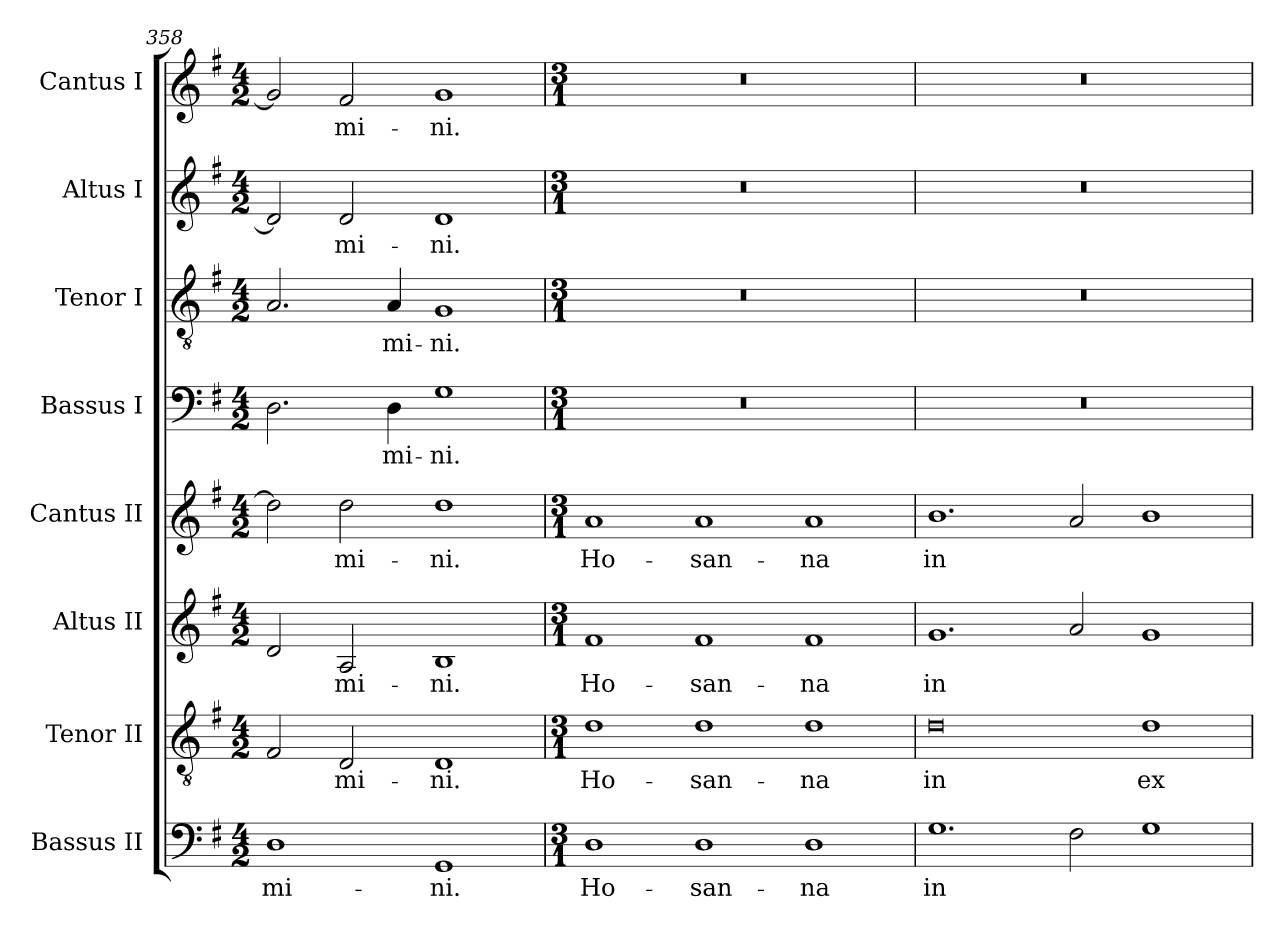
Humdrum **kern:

**kern	**text	**kern	**text	**kern	**text	**kern	**text	**kern	**text	**kern	**text	**kern	**text	**kern	**text
*part8	*part8	*part7	*part7	*part6	*part6	*part5	*part5	*part4	*part4	*part3	*part3	*part2	*part2	*part1	*part1
*staff8	*staff8	*staff7	*staff7	*staff6	*staff6	*staff5	*staff5	*staff4	*staff4	*staff3	*staff3	*staff2	*staff2	*staff1	*staff1
*I"Bassus II	*	*I"Tenor II	*	*I"Altus II	*	*I"Cantus II	*	*I"Bassus I	*	*I"Tenor I	*	*I"Altus I	*	*I"Cantus I	*
*I'B II	*	*I'T II	*	*I'A II	*	*I'C II	*	*I'B I	*	*I'T I	*	*I'A I	*	*I'C I	*
*clefF4	*	*clefGv2	*	*clefG2	*	*clefG2	*	*clefF4	*	*clefGv2	*	*clefG2	*	*clefG2	*
*k[f#]	*	*k[f#]	*	*k[f#]	*	*k[f#]	*	*k[f#]	*	*k[f#]	*	*k[f#]	*	*k[f#]	*
*G:	*	*G:	*	*G:	*	*G:	*	*G:	*	*G:	*	*G:	*	*G:	*
*M4/2	*	*M4/2	*	*M4/2	*	*M4/2	*	*M4/2	*	*M4/2	*	*M4/2	*	*M4/2	*
=358	=358	=358	=358	=358	=358	=358	=358	=358	=358	=358	=358	=358	=358	=358	=358
!	!LO:LY:b	!	!	!	!	!	!	!	!	!	!	!	!	!	!
1D	-mi-	2F#/	.	2d/	.	2dd\]	.	2.D\	.	2.A/	.	2d/]	.	2g/]	.
!	!	!	!LO:LY:b	!	!	!	!	!	!	!	!	!	!	!	!
!	!	!	!	!	!LO:LY:b	!	!	!	!	!	!	!	!	!	!
!	!	!	!	!	!	!	!LO:LY:b	!	!	!	!	!	!	!	!
!	!	!	!	!	!	!	!	!	!	!	!	!	!LO:LY:b	!	!
!	!	!	!	!	!	!	!	!	!	!	!	!	!	!	!LO:LY:b
.	.	2D/	-mi-	2A/	-mi-	2dd\	-mi-	.	.	.	.	2d/	-mi-	2f#/	-mi-
!	!	!	!	!	!	!	!	!	!LO:LY:b	!	!	!	!	!	!
!	!	!	!	!	!	!	!	!	!	!	!LO:LY:b	!	!	!	!
.	.	.	.	.	.	.	.	4D\	-mi-	4A/	-mi-	.	.	.	.
!	!LO:LY:b	!	!	!	!	!	!	!	!	!	!	!	!	!	!
!	!	!	!LO:LY:b	!	!	!	!	!	!	!	!	!	!	!	!
!	!	!	!	!	!LO:LY:b	!	!	!	!	!	!	!	!	!	!
!	!	!	!	!	!	!	!LO:LY:b	!	!	!	!	!	!	!	!
!	!	!	!	!	!	!	!	!	!LO:LY:b	!	!	!	!	!	!
!	!	!	!	!	!	!	!	!	!	!	!LO:LY:b	!	!	!	!
!	!	!	!	!	!	!	!	!	!	!	!	!	!LO:LY:b	!	!
!	!	!	!	!	!	!	!	!	!	!	!	!	!	!	!LO:LY:b
1GG	-ni.	1D	-ni.	1B	-ni.	1dd	-ni.	1G	-ni.	1G	-ni.	1d	-ni.	1g	-ni.
=359	=359	=359	=359	=359	=359	=359	=359	=359	=359	=359	=359	=359	=359	=359	=359
*M3/1	*	*M3/1	*	*M3/1	*	*M3/1	*	*M3/1	*	*M3/1	*	*M3/1	*	*M3/1	*
!	!LO:LY:b	!	!	!	!	!	!	!	!	!	!	!	!	!	!
!	!	!	!LO:LY:b	!	!	!	!	!	!	!	!	!	!	!	!
!	!	!	!	!	!LO:LY:b	!	!	!	!	!	!	!	!	!	!
!	!	!	!	!	!	!	!LO:LY:b	!	!	!	!	!	!	!	!
1D	Ho-	1d	Ho-	1f#	Ho-	1a	Ho-	0.r	.	0.r	.	0.r	.	0.r	.
!	!LO:LY:b	!	!	!	!	!	!	!	!	!	!	!	!	!	!
!	!	!	!LO:LY:b	!	!	!	!	!	!	!	!	!	!	!	!
!	!	!	!	!	!LO:LY:b	!	!	!	!	!	!	!	!	!	!
!	!	!	!	!	!	!	!LO:LY:b	!	!	!	!	!	!	!	!
1D	-san-	1d	-san-	1f#	-san-	1a	-san-	.	.	.	.	.	.	.	.
!	!LO:LY:b	!	!	!	!	!	!	!	!	!	!	!	!	!	!
!	!	!	!LO:LY:b	!	!	!	!	!	!	!	!	!	!	!	!
!	!	!	!	!	!LO:LY:b	!	!	!	!	!	!	!	!	!	!
!	!	!	!	!	!	!	!LO:LY:b	!	!	!	!	!	!	!	!
1D	-na	1d	-na	1f#	-na	1a	-na	.	.	.	.	.	.	.	.
=360	=360	=360	=360	=360	=360	=360	=360	=360	=360	=360	=360	=360	=360	=360	=360
!	!LO:LY:b	!	!	!	!	!	!	!	!	!	!	!	!	!	!
!	!	!	!LO:LY:b	!	!	!	!	!	!	!	!	!	!	!	!
!	!	!	!	!	!LO:LY:b	!	!	!	!	!	!	!	!	!	!
!	!	!	!	!	!	!	!LO:LY:b	!	!	!	!	!	!	!	!
1.G	in	0d	in	1.g	in	1.b	in	0.r	.	0.r	.	0.r	.	0.r	.
2F#\	.	.	.	2a/	.	2a/	.	.	.	.	.	.	.	.	.
!	!	!	!LO:LY:b	!	!	!	!	!	!	!	!	!	!	!	!
1G	.	1d	ex-	1g	.	1b	.	.	.	.	.	.	.	.	.
=	=	=	=	=	=	=	=	=	=	=	=	=	=	=	=
*-	*-	*-	*-	*-	*-	*-	*-	*-	*-	*-	*-	*-	*-	*-	*-
